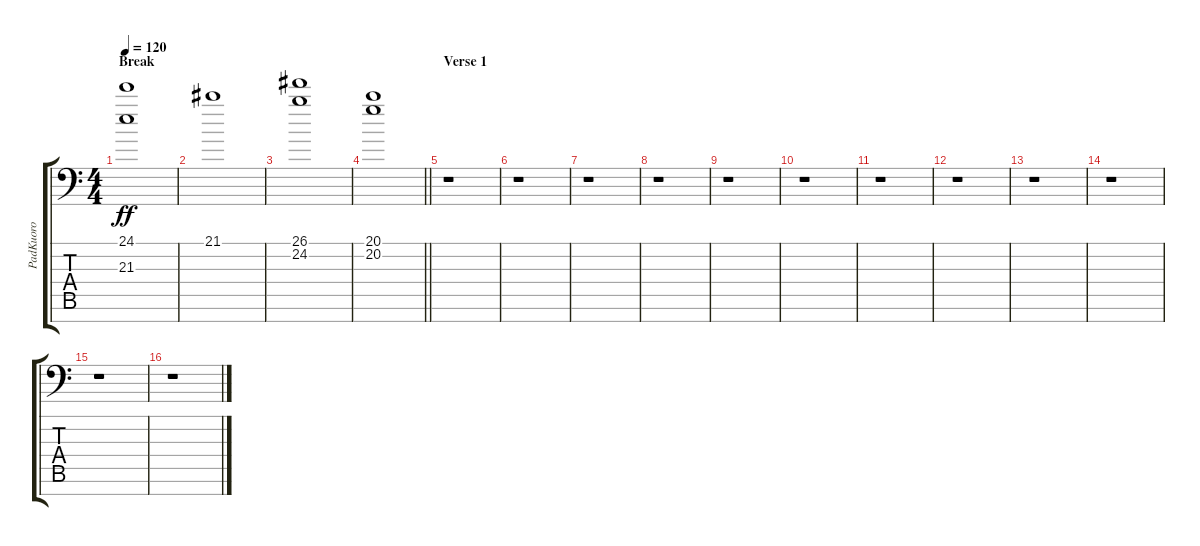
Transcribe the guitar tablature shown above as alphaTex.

\track ("PadKuoro" "PadKuoro") {instrument pad4choir}
\staff {score tabs}
\tuning (E4 B3 G3 D3 A2 E2 C-1) {hide}
\ts (4 4)
\section ("" "Break")
\tempo 120
\clef f4
\ks c
(24.1 21.3).1{dy ff} |
21.1.1 |
(26.1 24.2).1 |
\barLineRight lightlight
(20.1 20.2).1 |
\section ("" "Verse 1")
r.1 |
r.1 |
r.1 |
r.1 |
r.1 |
r.1 |
r.1 |
r.1 |
r.1 |
r.1 |
r.1 |
r.1
